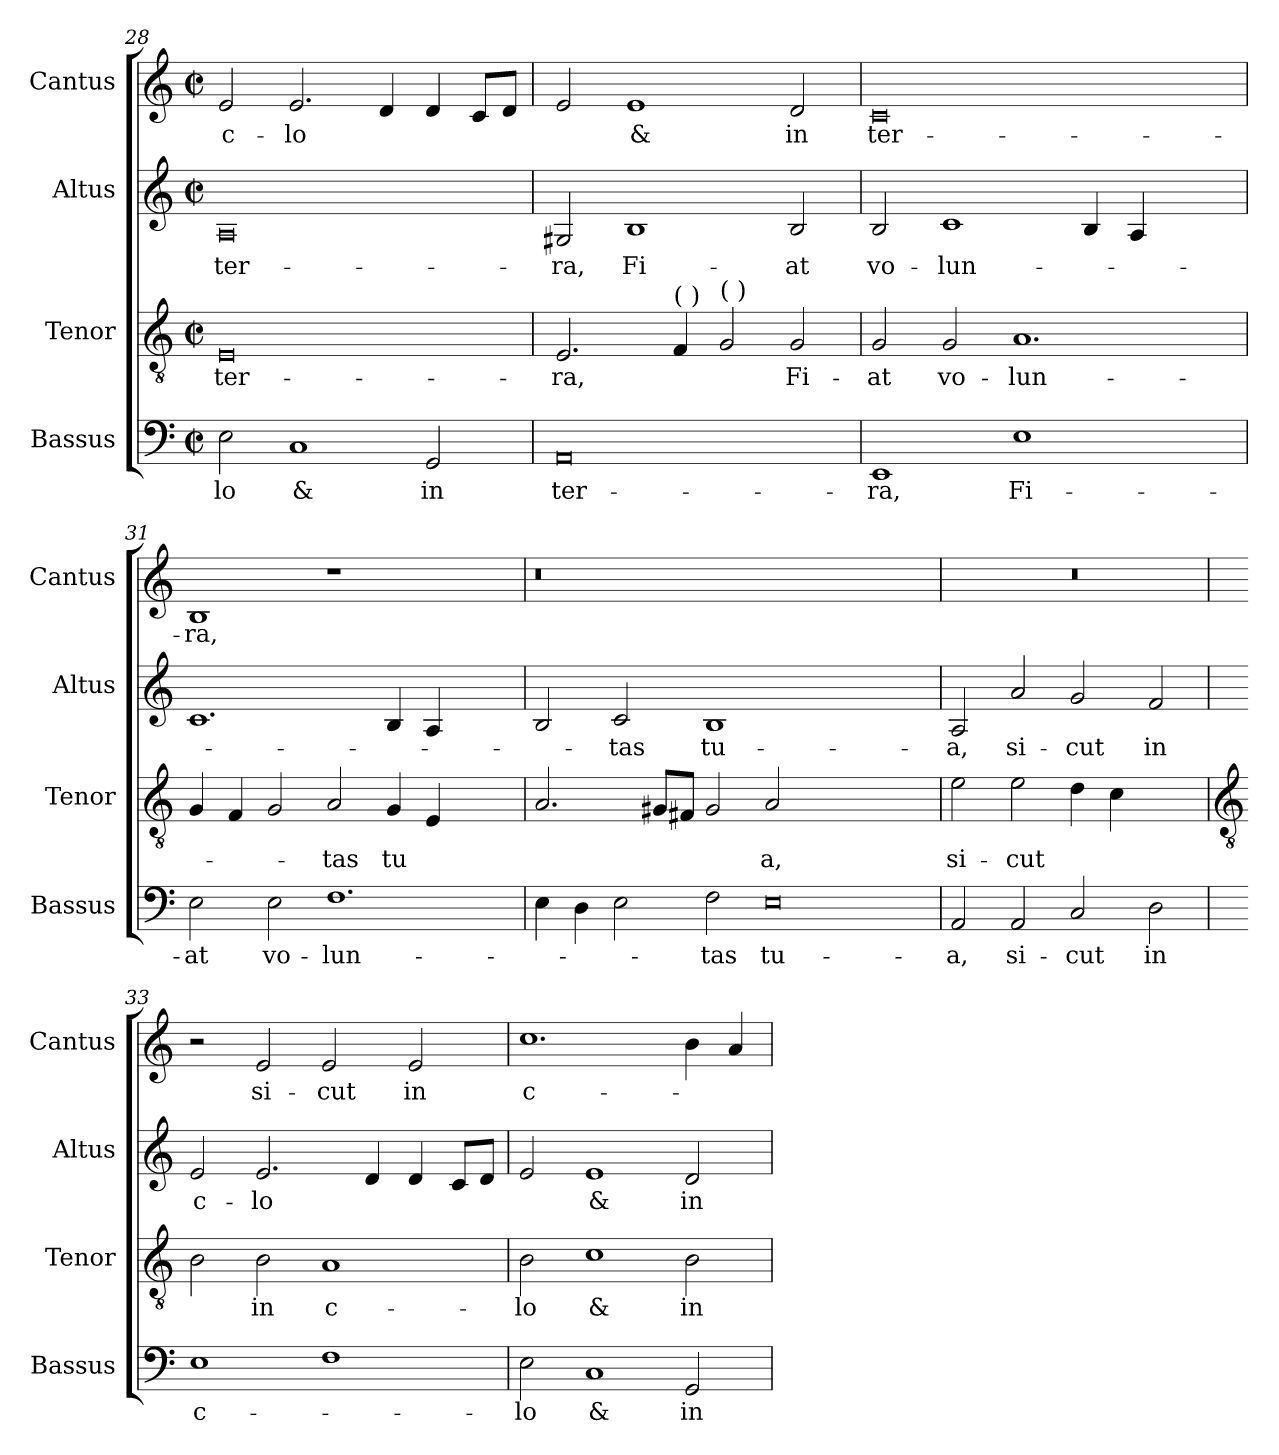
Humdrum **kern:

**kern	**text	**kern	**text	**kern	**text	**kern	**text
*part4	*part4	*part3	*part3	*part2	*part2	*part1	*part1
*staff4	*staff4	*staff3	*staff3	*staff2	*staff2	*staff1	*staff1
*I"Bassus	*	*I"Tenor	*	*I"Altus	*	*I"Cantus	*
*I'Bassus	*	*I'Tenor	*	*I'Altus	*	*I'Cantus	*
!!LO:LB:g=z
*clefF4	*	*clefGv2	*	*clefG2	*	*clefG2	*
*k[]	*	*k[]	*	*k[]	*	*k[]	*
*C:	*	*C:	*	*C:	*	*C:	*
*M4/2	*	*M4/2	*	*M4/2	*	*M4/2	*
*met(c|)	*	*met(c|)	*	*met(c|)	*	*met(c|)	*
=28B	=28B	=28B	=28B	=28B	=28B	=28B	=28B
!	!LO:LY:b	!	!LO:LY:b	!	!LO:LY:b	!	!LO:LY:b
2E	-lo	0E	ter-	0A	ter-	2e	c-
!	!LO:LY:b	!	!	!	!	!	!LO:LY:b
1C	&	.	.	.	.	2.e	-lo
.	.	.	.	.	.	4d	.
!	!LO:LY:b	!	!	!	!	!	!
2GG	in	.	.	.	.	4d	.
.	.	.	.	.	.	8cL	.
.	.	.	.	.	.	8dJ	.
!!LO:LB:g=z
=29A	=29A	=29A	=29A	=29A	=29A	=29A	=29A
!	!LO:LY:b	!	!LO:LY:b	!	!LO:LY:b	!	!
0AA	ter-	2.E	-ra,	2G#X	-ra,	2e	.
!	!	!	!	!	!LO:LY:b	!	!LO:LY:b
.	.	.	.	1B	Fi-	1e	&
!	!	!LO:TX:a:t=(  )	!	!	!	!	!
.	.	4F	.	.	.	.	.
!	!	!LO:TX:a:t=(  )	!	!	!	!	!
.	.	2G	.	.	.	.	.
!	!	!	!LO:LY:b	!	!LO:LY:b	!	!LO:LY:b
.	.	2G	Fi-	2B	-at	2d	in
!!LO:LB:g=z
=30	=30	=30	=30	=30	=30	=30	=30
!	!LO:LY:b	!	!LO:LY:b	!	!LO:LY:b	!	!LO:LY:b
1EE	-ra,	2G	-at	2B	vo-	0c	ter-
!	!	!	!LO:LY:b	!	!LO:LY:b	!	!
.	.	2G	vo-	1c	-lun-	.	.
!	!LO:LY:b	!	!LO:LY:b	!	!	!	!
1E	Fi-	1.A	-lun-	.	.	.	.
.	.	.	.	4B	.	.	.
.	.	.	.	4A	.	.	.
2ryy	.	.	.	2ryy	.	2ryy	.
=31	=31	=31	=31	=31	=31	=31	=31
!	!LO:LY:b	!	!	!	!	!	!LO:LY:b
2E	-at	4G	.	1.c	.	1B	-ra,
.	.	4F	.	.	.	.	.
!	!LO:LY:b	!	!	!	!	!	!
2E	vo-	2G	.	.	.	.	.
!	!LO:LY:b	!	!LO:LY:b	!	!	!	!
1.F	-lun-	2A	-tas	.	.	1r	.
!	!	!	!LO:LY:b	!	!	!	!
.	.	4G	tu	4B	.	.	.
.	.	4E	.	4A	.	.	.
.	.	2ryy	.	2ryy	.	2ryy	.
=32	=32	=32	=32	=32	=32	=32	=32
4E	.	2.A	.	2B	.	0r	.
4D	.	.	.	.	.	.	.
!	!	!	!	!	!LO:LY:b	!	!
2E	.	.	.	2c	-tas	.	.
.	.	8G#XL	.	.	.	.	.
.	.	8F#J	.	.	.	.	.
!	!LO:LY:b	!	!	!	!LO:LY:b	!	!
2F	-tas	2G#	.	1B	tu-	.	.
!	!LO:LY:b	!	!LO:LY:b	!	!	!	!
0E	tu-	2A	a,	.	.	.	.
.	.	1.ryy	.	1.ryy	.	1.ryy	.
=32A	=32A	=32A	=32A	=32A	=32A	=32A	=32A
!	!LO:LY:b	!	!LO:LY:b	!	!LO:LY:b	!	!
2AA	-a,	2e	si-	2A	-a,	0r	.
!	!LO:LY:b	!	!LO:LY:b	!	!LO:LY:b	!	!
2AA	si-	2e	-cut	2a	si-	.	.
!	!LO:LY:b	!	!	!	!LO:LY:b	!	!
2C	-cut	4d	.	2g	-cut	.	.
.	.	4c	.	.	.	.	.
!	!LO:LY:b	!	!	!	!LO:LY:b	!	!
2D	in	2ryy	.	2f	in	.	.
!!LO:LB:g=z
=33A	=33A	=33A	=33A	=33A	=33A	=33A	=33A
*	*	*clefGv2	*	*	*	*	*
!	!LO:LY:b	!	!	!	!LO:LY:b	!	!
1E	c-	2B	.	2e	c-	2r	.
!	!	!	!LO:LY:b	!	!LO:LY:b	!	!LO:LY:b
.	.	2B	in	2.e	-lo	2e	si-
!	!	!	!LO:LY:b	!	!	!	!LO:LY:b
1F	.	1A	c-	.	.	2e	-cut
.	.	.	.	4d	.	.	.
!	!	!	!	!	!	!	!LO:LY:b
.	.	.	.	4d	.	2e	in
.	.	.	.	8cL	.	.	.
.	.	.	.	8dJ	.	.	.
=34A	=34A	=34A	=34A	=34A	=34A	=34A	=34A
!	!LO:LY:b	!	!LO:LY:b	!	!	!	!LO:LY:b
2E	-lo	2B	-lo	2e	.	1.cc	c-
!	!LO:LY:b	!	!LO:LY:b	!	!LO:LY:b	!	!
1C	&	1c	&	1e	&	.	.
!	!LO:LY:b	!	!LO:LY:b	!	!LO:LY:b	!	!
2GG	in	2B	in	2d	in	4b	.
.	.	.	.	.	.	4a	.
=	=	=	=	=	=	=	=
*-	*-	*-	*-	*-	*-	*-	*-
